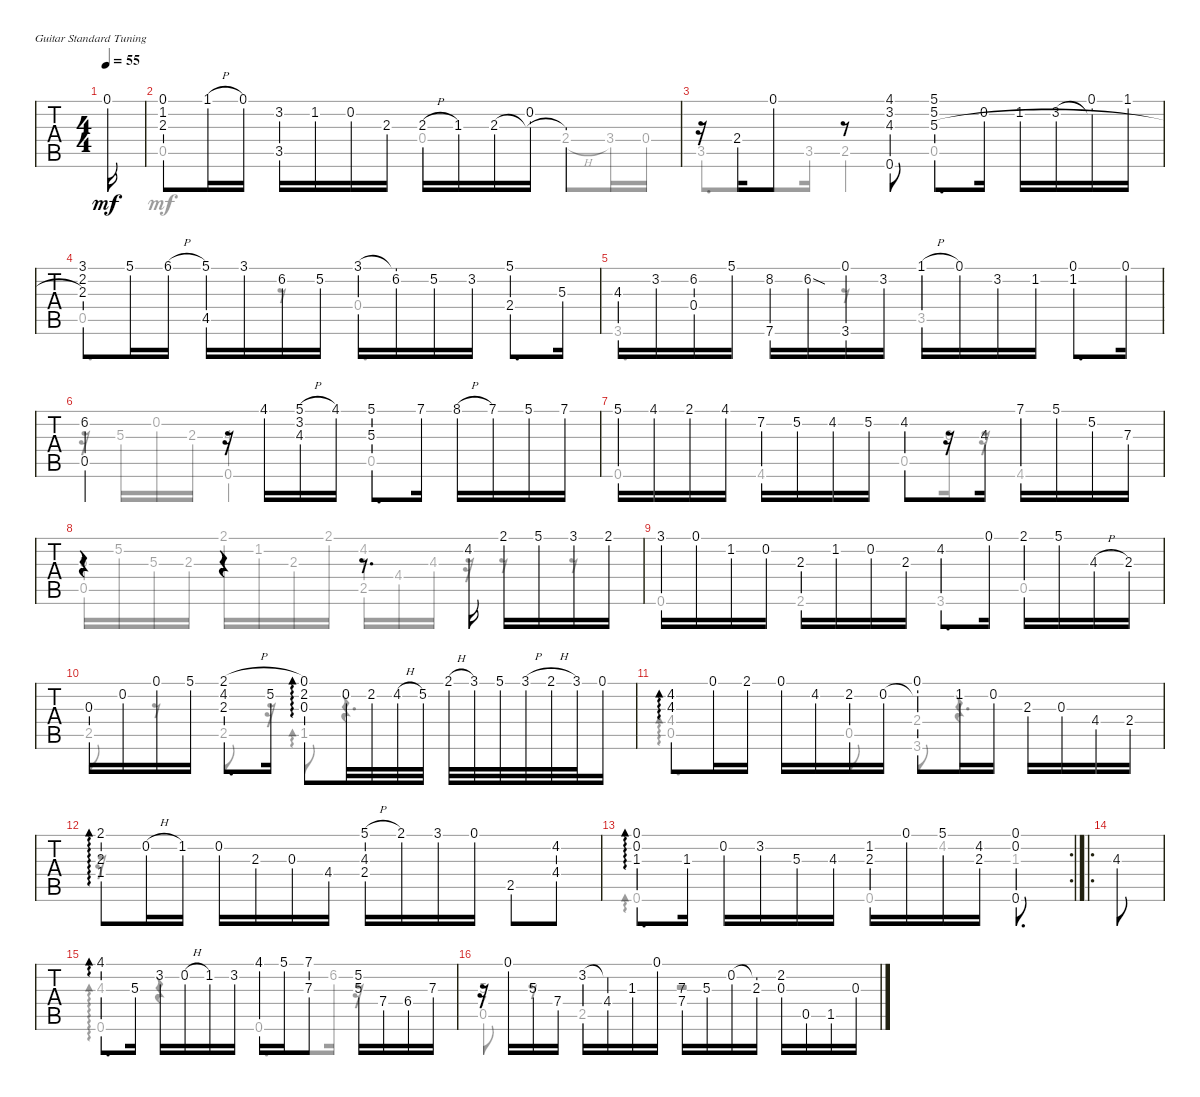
\bracketExtendMode groupsimilarinstruments
\singleTrackTrackNamePolicy hidden
\multiTrackTrackNamePolicy hidden
\firstSystemTrackNameOrientation horizontal
\otherSystemsTrackNameOrientation horizontal
\track ("Untitled" "N-Gt") {instrument acousticgrandpiano}
\staff {tabs}
\tuning (E4 B3 G3 D3 A2 E2)
\displaytranspose 12
\voice
\ts (4 4)
\ac
\tempo 55
\clef g2
\scale
0.292453
\ks aminor
0.1.16{dy mf instrument acousticgrandpiano} |
\scale
0.707547 (0.1 1.2 2.3).8 1.1{h}.16 0.1.16 (3.2 3.5).16 1.2.16 0.2.16 2.3.16 2.3{h}.16 1.3.16 2.3.16 (0.2 2.3{t}).16 2.3{t}.4 |
\scale
0.5 r.16 2.4.16 0.1.8 r.8 (4.3 0.6 4.1 3.2).8 (5.3{h} 5.1 5.2).8{d} 0.2.16 1.2.16 3.2.16 (0.1 3.2{t}).16 1.1.16 |
\scale
0.5 (3.1 2.2 2.3).8 5.1.16 6.1{h}.16 (5.1 4.5).16 3.1.16 6.2.16 5.2.16 3.1.16 (3.1{t} 6.2).16 5.2.16 3.2.16 (5.1 2.4).8{d} 5.3.16 |
\scale
0.5 4.3.16 3.2.16 (6.2 0.4).16 5.1.16 (8.2 7.6).16 6.2{sod}.16 (0.1 3.6).16 3.2.16 1.1{h}.16 0.1.16 3.2.16 1.2.16 (0.1 1.2).8{d} 0.1.16 |
\scale
0.5 (0.5 6.2).4 r.16 4.1.16 (5.1{h} 3.2 4.3).16 4.1.16 (5.1 5.3).8{d} 7.1.16 8.1{h}.16 7.1.16 5.1.16 7.1.16 |
\scale
0.5 5.1.16 4.1.16 2.1.16 4.1.16 7.2.16 5.2.16 4.2.16 5.2.16 4.2.8 r.16 4.3.16 7.1.16 5.1.16 5.2.16 7.3.16 |
\scale
0.5 r.4 r.4 r.8{d} 4.2.16 2.1.16 5.1.16 3.1.16 2.1.16 |
\scale
0.344037 3.1.16 0.1.16 1.2.16 0.2.16 2.3.16 1.2.16 0.2.16 2.3.16 4.2.8{d} 0.1.16 2.1.16 5.1.16 4.3{h}.16 2.3.16 |
\scale
0.655963 0.3.16 0.2.16 0.1.16 5.1.16 (2.1{h} 4.2 2.3).8{d} 5.2.16 (0.1 2.2 0.3).8{ad 0} 0.2.32 2.2.32 4.2{h}.32 5.2.32 2.1{h}.32 3.1.32 5.1.32 3.1{h}.32 2.1{h}.32 3.1.32 0.1.16 |
\scale
0.5 (4.2 4.3).8{ad 0} 0.1.16 2.1.16 0.1.16 4.2.16 2.2.16 0.2.16 (0.1 0.2{t}).8 1.2.16 0.2.16 2.3.16 0.3.16 4.4.16 2.4.16 |
\scale
0.5 (2.1 1.4 2.3).8{ad 0} 0.2{h}.16 1.2.16 0.2.16 2.3.16 0.3.16 4.4.16 (5.1{h} 2.4 4.3).16 2.1.16 3.1.16 0.1.16 2.5.8 (4.2 4.4).8 |
\rc 2
\scale
0.787179 (0.1 0.2 1.3).8{d ad 0} 1.3.16 0.2.16 3.2.16 5.3.16 4.3.16 (2.3 1.2).16 0.1.16 5.1.16 (4.2 2.3).16 (0.1 0.2 0.6).8{d} |
\ro
\scale
0.212821 4.3.8 |
\scale
0.5 4.1.8{d ad 0} 5.3.16 3.2.16 0.2{h}.16 1.2.16 3.2.16 4.1.16 5.1.16 (7.1 7.3).8 (5.2 5.3).16 7.4.16 6.4.16 7.3.16 |
\scale
0.5 r.16 0.1.16 5.3.16 7.4.16 3.2.16 (3.2{t} 4.4).16 1.3.16 0.1.16 (7.3 7.4).16 5.3.16 0.2.16 (0.2{t} 2.3).16 (2.2 0.3).16 0.5.16 1.5.16 0.3.16
\voice
\clef g2
\ottava regular
\simile none
\scale
0.292453
\ks aminor
|
\scale
0.707547 0.5.2 0.4.4 2.4{h}.8 3.4.16 0.4.16 |
\scale
0.5 3.5.8{d} 3.5.16 2.5.4 0.5.2 |
\scale
0.5 0.5.4{d} r.8 0.4.4{d} |
\scale
0.5 3.6.4{d} r.8 3.5.2 |
\scale
0.5 r.16 5.3.16 0.2.16 2.3.16 (0.6 4.3).4 0.5.2 |
\scale
0.5 0.6.4 4.6.4 0.5.8 6.3.16 r.16 4.6.4 |
\scale
0.5 (0.5 5.3).16 5.2.16 5.3.16 2.3.16 2.1.16 1.2.16 2.3.16 2.1.16 (2.5 4.2).16 4.4.16 4.3.16 r.16 r.8 r.8 |
\scale
0.344037 0.6.4 2.6.4 3.6.4 0.5.4 |
\scale
0.655963 2.5.8 r.8 2.5.8{d} r.16 1.5.8{ad 0} r.4{d} |
\scale
0.5 (4.4 0.5).4{d ad 0} 0.5.8 (2.4 3.6).8 r.4{d} |
\scale
0.5 r.16{ad 0} |
\scale
0.787179 0.6.2{ad 0} 0.6.8 4.2.8 1.3.4 |
\scale
0.212821 |
\scale
0.5 (4.3 0.6).4{ad 0} r.4 0.6.8{d} 6.2.16 r.16 |
\scale
0.5 (0.5 7.4 5.3).8 r.8 2.5.4 r.2
